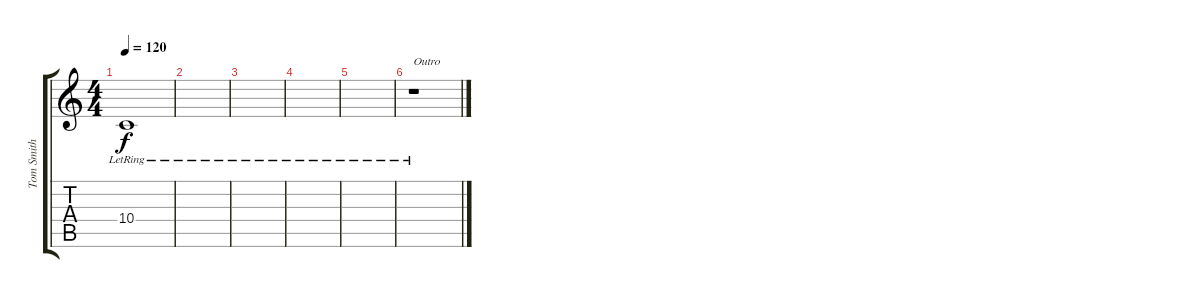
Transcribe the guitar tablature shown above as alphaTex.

\track ("Tom Smith Piano" "Tom Smith ") {instrument acousticgrandpiano}
\staff {score tabs}
\tuning (E4 B3 G3 D3 A2 E2) {hide}
\ts (4 4)
\tempo 120
\clef g2
\ks c
10.4{lr}.1{dy f} |
|
|
|
|
r.1{txt "Outro"}
